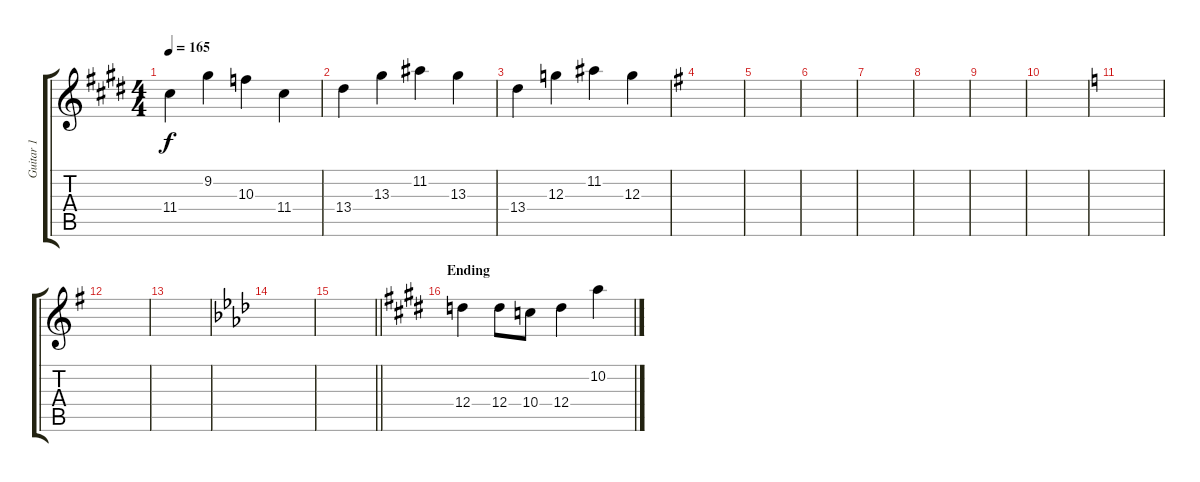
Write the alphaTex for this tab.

\track ("Guitar 1" "Guitar 1") {instrument overdrivenguitar}
\staff {score tabs}
\tuning (E4 B3 G3 D3 A2 E2) {hide}
\ts (4 4)
\tempo 165
\clef g2
\ks e
11.4.4{dy f} 9.2.4 10.3.4 11.4.4 |
13.4.4 13.3.4 11.2.4 13.3.4 |
13.4.4 12.3.4 11.2.4 12.3.4 |
\ks g
|
|
|
|
|
|
|
\ks c
|
\ks g
|
|
\ks ab
|
\barLineRight lightlight
|
\section ("" "Ending")
\ks e
12.4.4 12.4.8 10.4.8 12.4.4 10.2.4
